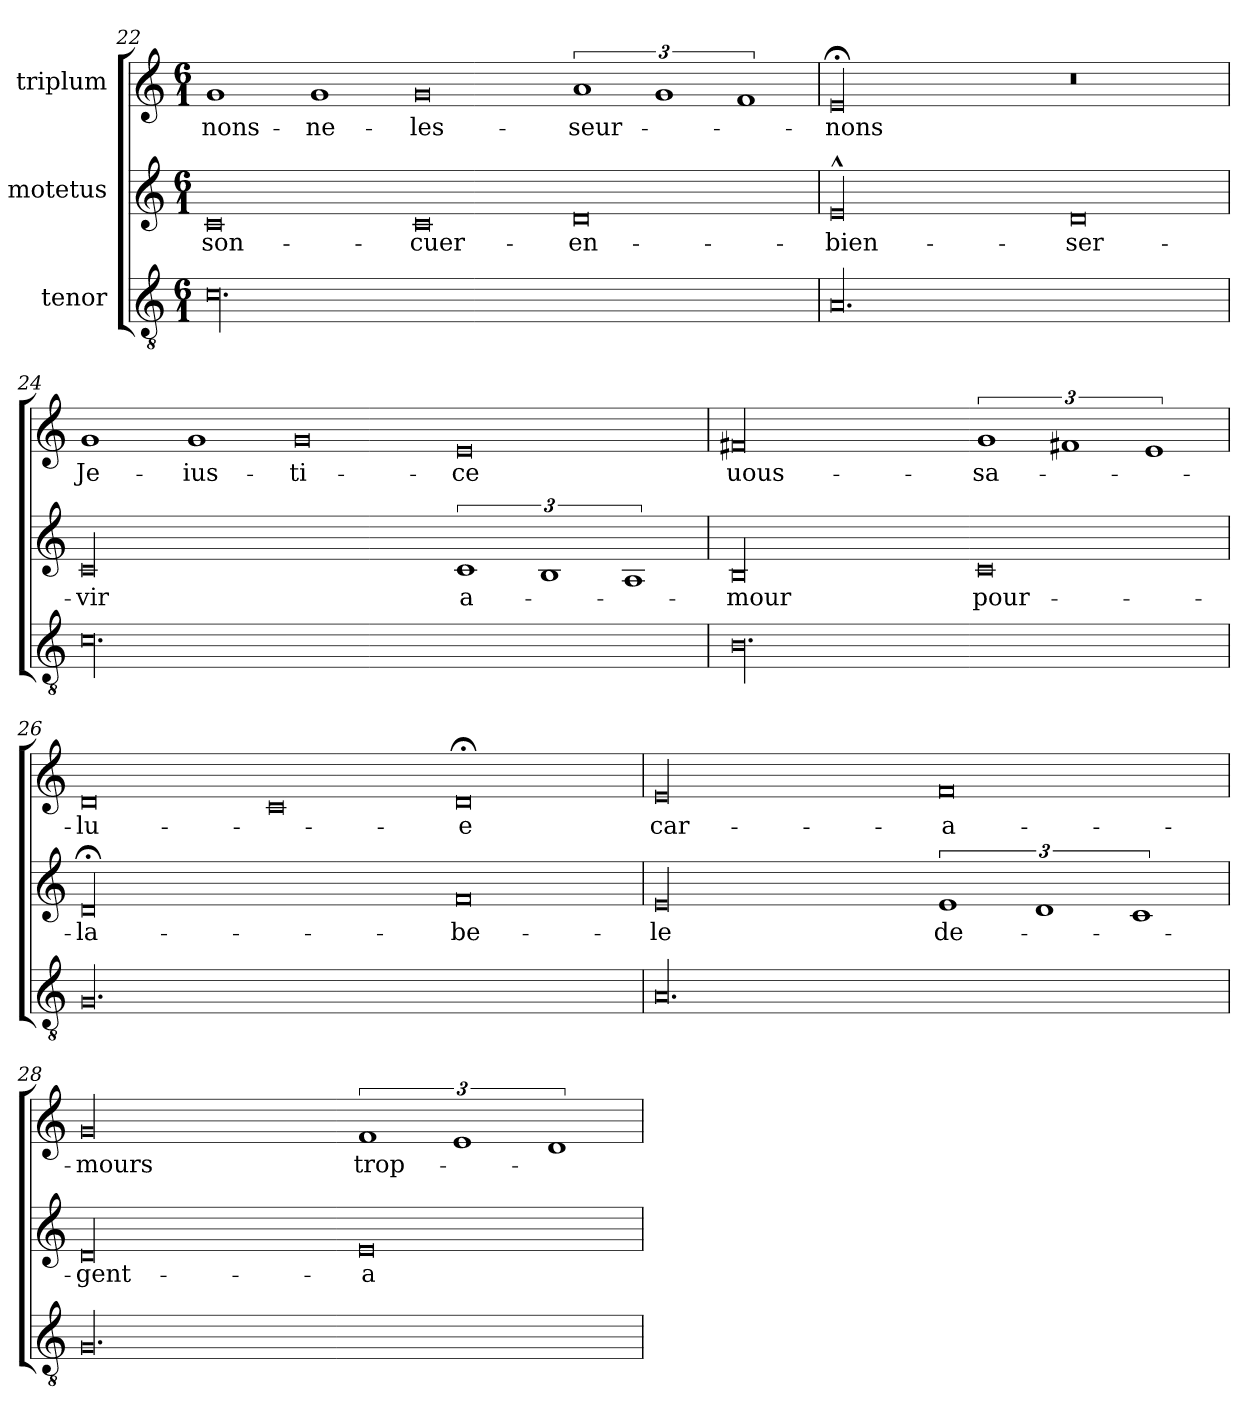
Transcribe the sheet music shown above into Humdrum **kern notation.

**kern	**kern	**text	**kern	**text
*part3	*part2	*part2	*part1	*part1
*staff3	*staff2	*staff2	*staff1	*staff1
*I"tenor	*I"motetus	*	*I"triplum	*
*clefGv2	*clefG2	*	*clefG2	*
*k[]	*k[]	*	*k[]	*
*C:	*C:	*	*C:	*
*M6/1	*M6/1	*	*M6/1	*
=22	=22	=22	=22	=22
00.c\	0c/	son-	1g/	nons-
.	.	.	1g/	ne-
.	0c/	cuer-	0g/	les-
.	0d/	en-	3%2a/	seur-
.	.	.	3%2g/	.
.	.	.	3%2f/	.
=23	=23	=23	=23	=23
00.A/	00e^^/	bien-	00e;</	-nons
.	0d/	ser-	0r	.
=24	=24	=24	=24	=24
00.c\	00c/	-vir	1g/	Je-
.	.	.	1g/	ius-
.	.	.	0g/	-ti-
.	3%2c/	a-	0e/	-ce
.	3%2B/	.	.	.
.	3%2A/	.	.	.
=25	=25	=25	=25	=25
00.B\	00B/	-mour	00f#X/	uous-
.	0c/	pour-	3%2g/	sa-
.	.	.	3%2f#X/	.
.	.	.	3%2e/	.
=26	=26	=26	=26	=26
00.G/	00d;</	la-	0d/	-lu-
.	.	.	0c/	.
.	0f/	be-	0d;</	-e
=27	=27	=27	=27	=27
00.A/	00e/	-le	00e/	car-
.	3%2e/	de-	0f/	a-
.	3%2d/	.	.	.
.	3%2c/	.	.	.
=28	=28	=28	=28	=28
00.G/	00d/	gent-	00g/	-mours
.	0e/	a-	3%2f/	trop-
.	.	.	3%2e/	.
.	.	.	3%2d/	.
=	=	=	=	=
*-	*-	*-	*-	*-
